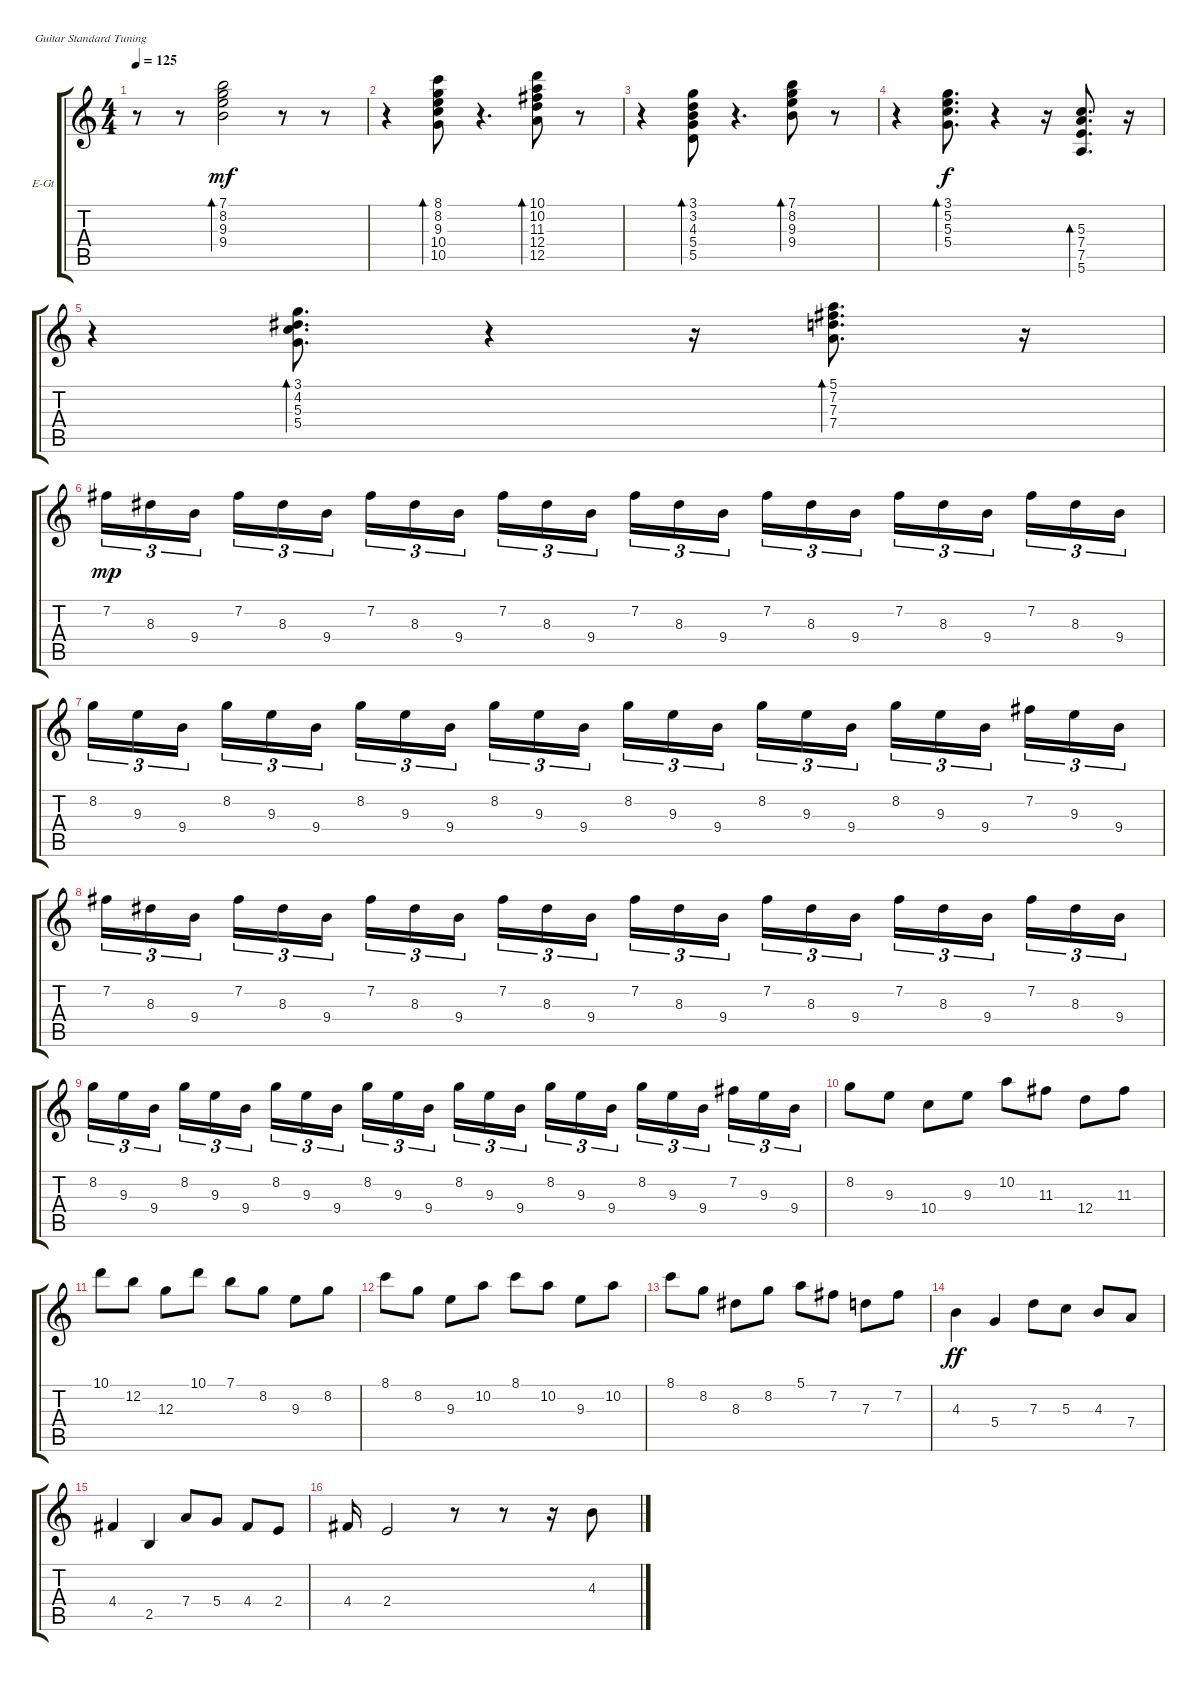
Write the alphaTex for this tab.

\defaultSystemsLayout 4
\bracketExtendMode groupsimilarinstruments
\firstSystemTrackNameOrientation horizontal
\otherSystemsTrackNameOrientation horizontal
\track ("Electric Guitar" "E-Gt") {instrument overdrivenguitar}
\staff {score tabs}
\tuning (E4 B3 G3 D3 A2 E2)
\ts (4 4)
\tempo 125
\clef g2
\ks c
r.8{dy mf} r.8 (9.4 9.3 8.2 7.1).2{bd 143} r.8 r.8 |
r.4 (10.4 9.3 8.2 8.1 10.5).8{bd 143} r.4{d} (12.4 11.3 10.2 10.1 12.5).8{bd 143} r.8 |
r.4 (5.4 4.3 3.2 3.1 5.5).8{bd 143} r.4{d} (9.4 9.3 8.2 7.1).8{bd 143} r.8 |
r.4 (3.1 5.2 5.3 5.4).8{d bd 108 dy f} r.4 r.16 (5.6 7.5 7.4 5.3).8{d bd 108} r.16 |
r.4 (5.4 3.1 4.2 5.3).8{d bd 108} r.4 r.16 (5.1 7.2 7.3 7.4).8{d bd 108} r.16 |
7.2.16{tu (3 2) dy mp} 8.3.16{tu (3 2)} 9.4.16{tu (3 2)} 7.2.16{tu (3 2)} 8.3.16{tu (3 2)} 9.4.16{tu (3 2)} 7.2.16{tu (3 2)} 8.3.16{tu (3 2)} 9.4.16{tu (3 2)} 7.2.16{tu (3 2)} 8.3.16{tu (3 2)} 9.4.16{tu (3 2)} 7.2.16{tu (3 2)} 8.3.16{tu (3 2)} 9.4.16{tu (3 2)} 7.2.16{tu (3 2)} 8.3.16{tu (3 2)} 9.4.16{tu (3 2)} 7.2.16{tu (3 2)} 8.3.16{tu (3 2)} 9.4.16{tu (3 2)} 7.2.16{tu (3 2)} 8.3.16{tu (3 2)} 9.4.16{tu (3 2)} |
8.2.16{tu (3 2)} 9.3.16{tu (3 2)} 9.4.16{tu (3 2)} 8.2.16{tu (3 2)} 9.3.16{tu (3 2)} 9.4.16{tu (3 2)} 8.2.16{tu (3 2)} 9.3.16{tu (3 2)} 9.4.16{tu (3 2)} 8.2.16{tu (3 2)} 9.3.16{tu (3 2)} 9.4.16{tu (3 2)} 8.2.16{tu (3 2)} 9.3.16{tu (3 2)} 9.4.16{tu (3 2)} 8.2.16{tu (3 2)} 9.3.16{tu (3 2)} 9.4.16{tu (3 2)} 8.2.16{tu (3 2)} 9.3.16{tu (3 2)} 9.4.16{tu (3 2)} 7.2.16{tu (3 2)} 9.3.16{tu (3 2)} 9.4.16{tu (3 2)} |
7.2.16{tu (3 2)} 8.3.16{tu (3 2)} 9.4.16{tu (3 2)} 7.2.16{tu (3 2)} 8.3.16{tu (3 2)} 9.4.16{tu (3 2)} 7.2.16{tu (3 2)} 8.3.16{tu (3 2)} 9.4.16{tu (3 2)} 7.2.16{tu (3 2)} 8.3.16{tu (3 2)} 9.4.16{tu (3 2)} 7.2.16{tu (3 2)} 8.3.16{tu (3 2)} 9.4.16{tu (3 2)} 7.2.16{tu (3 2)} 8.3.16{tu (3 2)} 9.4.16{tu (3 2)} 7.2.16{tu (3 2)} 8.3.16{tu (3 2)} 9.4.16{tu (3 2)} 7.2.16{tu (3 2)} 8.3.16{tu (3 2)} 9.4.16{tu (3 2)} |
8.2.16{tu (3 2)} 9.3.16{tu (3 2)} 9.4.16{tu (3 2)} 8.2.16{tu (3 2)} 9.3.16{tu (3 2)} 9.4.16{tu (3 2)} 8.2.16{tu (3 2)} 9.3.16{tu (3 2)} 9.4.16{tu (3 2)} 8.2.16{tu (3 2)} 9.3.16{tu (3 2)} 9.4.16{tu (3 2)} 8.2.16{tu (3 2)} 9.3.16{tu (3 2)} 9.4.16{tu (3 2)} 8.2.16{tu (3 2)} 9.3.16{tu (3 2)} 9.4.16{tu (3 2)} 8.2.16{tu (3 2)} 9.3.16{tu (3 2)} 9.4.16{tu (3 2)} 7.2.16{tu (3 2)} 9.3.16{tu (3 2)} 9.4.16{tu (3 2)} |
8.2.8 9.3.8 10.4.8 9.3.8 10.2.8 11.3.8 12.4.8 11.3.8 |
10.1.8 12.2.8 12.3.8 10.1.8 7.1.8 8.2.8 9.3.8 8.2.8 |
8.1.8 8.2.8 9.3.8 10.2.8 8.1.8 10.2.8 9.3.8 10.2.8 |
8.1.8 8.2.8 8.3.8 8.2.8 5.1.8 7.2.8 7.3.8 7.2.8 |
4.3.4{dy ff} 5.4.4 7.3.8 5.3.8 4.3.8 7.4.8 |
4.4.4 2.5.4 7.4.8 5.4.8 4.4.8 2.4.8 |
4.4.16 2.4.2 r.8 r.8 r.16 4.3.8
